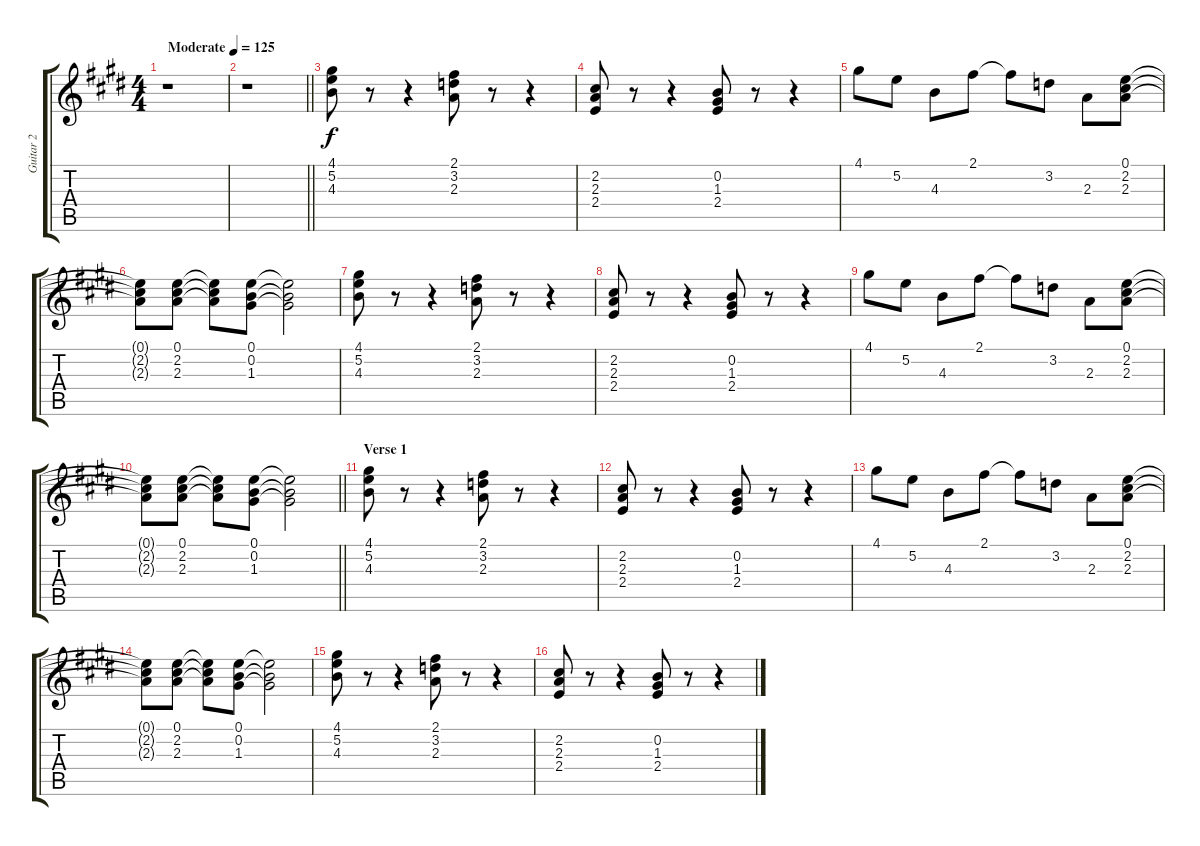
\track ("Guitar 2" "Guitar 2") {instrument acousticguitarsteel}
\staff {score tabs}
\tuning (E4 B3 G3 D3 A2 E2) {hide}
\ts (4 4)
\tempo (125 "Moderate")
\clef g2
\ks e
r.1{dy f instrument acousticguitarsteel} |
\barLineRight lightlight
r.1 |
(4.1 5.2 4.3).8 r.8 r.4 (2.1 3.2 2.3).8 r.8 r.4 |
(2.2 2.3 2.4).8 r.8 r.4 (0.2 1.3 2.4).8 r.8 r.4 |
4.1.8 5.2.8 4.3.8 2.1.8 2.1{t}.8 3.2.8 2.3.8 (0.1 2.2 2.3).8 |
(0.1{t} 2.2{t} 2.3{t}).8 (0.1 2.2 2.3).8 (0.1{t} 2.2{t} 2.3{t}).8 (0.1 0.2 1.3).8 (0.1{t} 0.2{t} 1.3{t}).2 |
(4.1 5.2 4.3).8 r.8 r.4 (2.1 3.2 2.3).8 r.8 r.4 |
(2.2 2.3 2.4).8 r.8 r.4 (0.2 1.3 2.4).8 r.8 r.4 |
4.1.8 5.2.8 4.3.8 2.1.8 2.1{t}.8 3.2.8 2.3.8 (0.1 2.2 2.3).8 |
\barLineRight lightlight
(0.1{t} 2.2{t} 2.3{t}).8 (0.1 2.2 2.3).8 (0.1{t} 2.2{t} 2.3{t}).8 (0.1 0.2 1.3).8 (0.1{t} 0.2{t} 1.3{t}).2 |
\section ("" "Verse 1")
(4.1 5.2 4.3).8 r.8 r.4 (2.1 3.2 2.3).8 r.8 r.4 |
(2.2 2.3 2.4).8 r.8 r.4 (0.2 1.3 2.4).8 r.8 r.4 |
4.1.8 5.2.8 4.3.8 2.1.8 2.1{t}.8 3.2.8 2.3.8 (0.1 2.2 2.3).8 |
(0.1{t} 2.2{t} 2.3{t}).8 (0.1 2.2 2.3).8 (0.1{t} 2.2{t} 2.3{t}).8 (0.1 0.2 1.3).8 (0.1{t} 0.2{t} 1.3{t}).2 |
(4.1 5.2 4.3).8 r.8 r.4 (2.1 3.2 2.3).8 r.8 r.4 |
(2.2 2.3 2.4).8 r.8 r.4 (0.2 1.3 2.4).8 r.8 r.4
